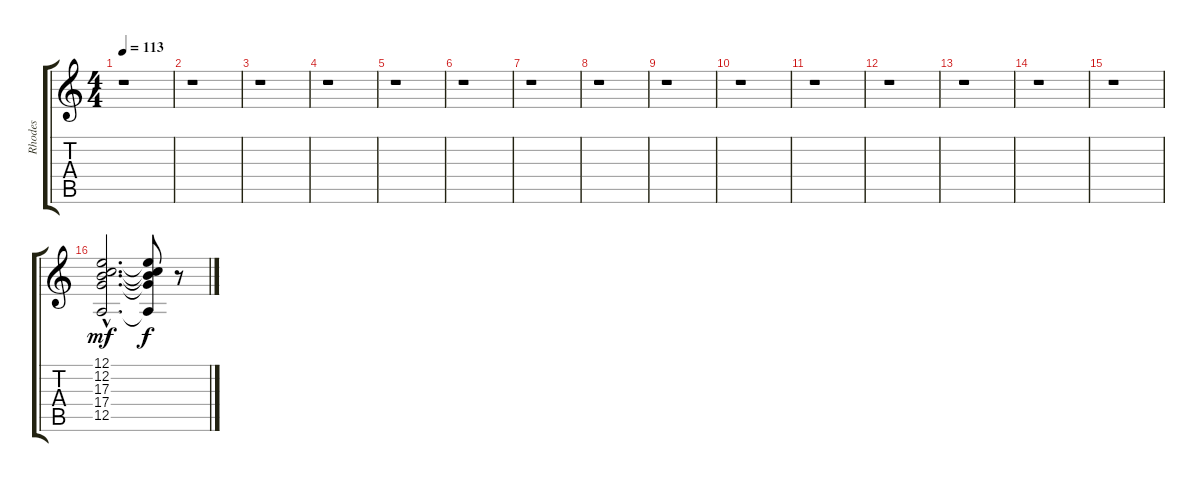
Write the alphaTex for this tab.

\track ("Rhodes  " "Rhodes  ") {instrument electricpiano1}
\staff {score tabs}
\tuning (E4 B3 G3 D3 A2 E2) {hide}
\ts (4 4)
\tempo 113
\clef g2
\ks c
r.1{dy mf} |
r.1 |
r.1 |
r.1 |
r.1 |
r.1 |
r.1 |
r.1 |
r.1 |
r.1 |
r.1 |
r.1 |
r.1 |
r.1 |
r.1 |
(12.1{hac} 12.2{hac} 17.3{hac} 17.4{hac} 12.5{hac}).2{d} (12.1{t} 12.2{t} 17.3{t} 17.4{t} 12.5{t}).8{dy f} r.8
